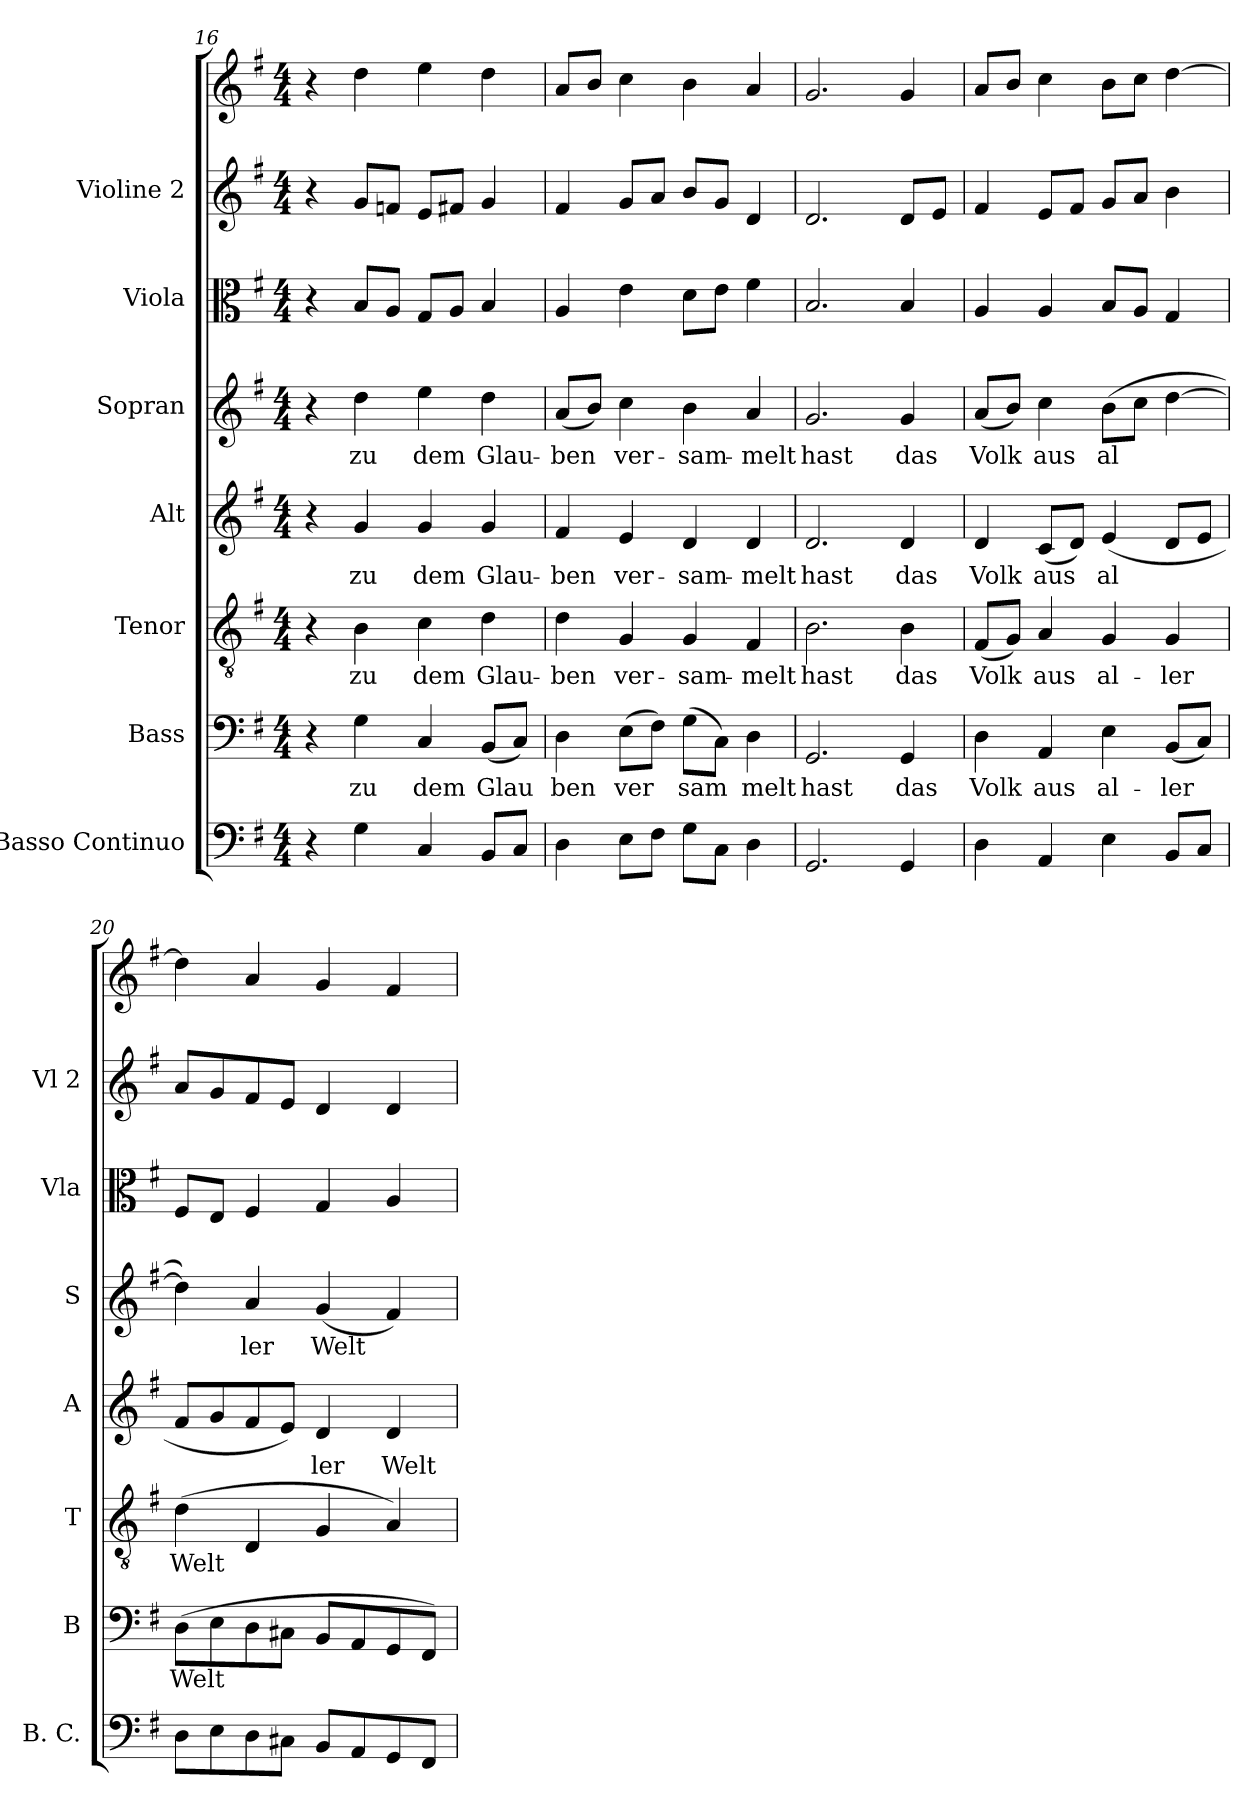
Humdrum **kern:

**kern	**kern	**text	**kern	**text	**kern	**text	**kern	**text	**kern	**kern	**kern
*part7	*part6	*part6	*part5	*part5	*part4	*part4	*part3	*part3	*part2	*part1	*part1
*staff8	*staff7	*staff7	*staff6	*staff6	*staff5	*staff5	*staff4	*staff4	*staff3	*staff2	*staff1
*I"Basso Continuo	*I"Bass	*	*I"Tenor	*	*I"Alt	*	*I"Sopran	*	*I"Viola	*I"Violine 2	*
*I'B. C.	*I'B	*	*I'T	*	*I'A	*	*I'S	*	*I'Vla	*I'Vl 2	*
!!LO:PB:g=z
*clefF4	*clefF4	*	*clefGv2	*	*clefG2	*	*clefG2	*	*clefC3	*clefG2	*clefG2
*ITrd7c12	*	*	*	*	*	*	*	*	*	*	*
*k[f#]	*k[f#]	*	*k[f#]	*	*k[f#]	*	*k[f#]	*	*k[f#]	*k[f#]	*k[f#]
*M4/4	*M4/4	*	*M4/4	*	*M4/4	*	*M4/4	*	*M4/4	*M4/4	*M4/4
=16	=16	=16	=16	=16	=16	=16	=16	=16	=16	=16	=16
4r	4r	.	4r	.	4r	.	4r	.	4r	4r	4r
!	!	!LO:LY:b	!	!LO:LY:b	!	!LO:LY:b	!	!LO:LY:b	!	!	!
4GG\	4G\	zu	4B\	zu	4g/	zu	4dd\	zu	8B/L	8g/L	4dd\
.	.	.	.	.	.	.	.	.	8A/J	8fn/J	.
!	!	!LO:LY:b	!	!LO:LY:b	!	!LO:LY:b	!	!LO:LY:b	!	!	!
4CC/	4C/	dem	4c\	dem	4g/	dem	4ee\	dem	8G/L	8e/L	4ee\
.	.	.	.	.	.	.	.	.	8A/J	8f#X/J	.
!	!	!LO:LY:b	!	!LO:LY:b	!	!LO:LY:b	!	!LO:LY:b	!	!	!
8BBB/L	(8BB/L	Glau	4d\	Glau-	4g/	Glau-	4dd\	Glau-	4B/	4g/	4dd\
8CC/J	8C/J)	.	.	.	.	.	.	.	.	.	.
=17	=17	=17	=17	=17	=17	=17	=17	=17	=17	=17	=17
!	!	!LO:LY:b	!	!LO:LY:b	!	!LO:LY:b	!	!LO:LY:b	!	!	!
4DD\	4D\	ben	4d\	ben	4f#/	ben	(8a/L	ben	4A/	4f#/	8a/L
.	.	.	.	.	.	.	8b/J)	.	.	.	8b/J
!	!	!LO:LY:b	!	!LO:LY:b	!	!LO:LY:b	!	!LO:LY:b	!	!	!
8EE\L	(8E\L	ver	4G/	ver-	4e/	ver-	4cc\	ver-	4e\	8g/L	4cc\
8FF#\J	8F#\J)	.	.	.	.	.	.	.	.	8a/J	.
!	!	!LO:LY:b	!	!LO:LY:b	!	!LO:LY:b	!	!LO:LY:b	!	!	!
8GG\L	(8G\L	sam	4G/	sam-	4d/	sam-	4b\	sam-	8d\L	8b/L	4b\
8CC\J	8C\J)	.	.	.	.	.	.	.	8e\J	8g/J	.
!	!	!LO:LY:b	!	!LO:LY:b	!	!LO:LY:b	!	!LO:LY:b	!	!	!
4DD\	4D\	melt	4F#/	melt	4d/	melt	4a/	melt	4f#\	4d/	4a/
=18	=18	=18	=18	=18	=18	=18	=18	=18	=18	=18	=18
!	!	!LO:LY:b	!	!LO:LY:b	!	!LO:LY:b	!	!LO:LY:b	!	!	!
2.GGG>/	2.GG>/	hast	2.B>\	hast	2.d>/	hast	2.g>/	hast	2.B>/	2.d>/	2.g>/
!	!	!LO:LY:b	!	!LO:LY:b	!	!LO:LY:b	!	!LO:LY:b	!	!	!
4GGG/	4GG/	das	4B\	das	4d/	das	4g/	das	4B/	8d/L	4g/
.	.	.	.	.	.	.	.	.	.	8e/J	.
!!LO:LB:g=z
=19	=19	=19	=19	=19	=19	=19	=19	=19	=19	=19	=19
!	!	!LO:LY:b	!	!LO:LY:b	!	!LO:LY:b	!	!LO:LY:b	!	!	!
4DD\	4D\	Volk	(8F#/L	Volk	4d/	Volk	(8a/L	Volk	4A/	4f#/	8a/L
.	.	.	8G/J)	.	.	.	8b/J)	.	.	.	8b/J
!	!	!LO:LY:b	!	!LO:LY:b	!	!LO:LY:b	!	!LO:LY:b	!	!	!
4AAA/	4AA/	aus	4A/	aus	(8c/L	aus	4cc\	aus	4A/	8e/L	4cc\
.	.	.	.	.	8d/J)	.	.	.	.	8f#/J	.
!	!	!LO:LY:b	!	!LO:LY:b	!	!LO:LY:b	!	!LO:LY:b	!	!	!
4EE\	4E\	al-	4G/	al-	(4e/	al	(8b\L	al	8B/L	8g/L	8b\L
.	.	.	.	.	.	.	8cc\J	.	8A/J	8a/J	8cc\J
!	!	!LO:LY:b	!	!LO:LY:b	!	!	!	!	!	!	!
8BBB/L	(8BB/L	ler	4G/	ler	8d/L	.	[4dd\	.	4G/	4b\	[4dd\
8CC/J	8C/J)	.	.	.	8e/J	.	.	.	.	.	.
=20	=20	=20	=20	=20	=20	=20	=20	=20	=20	=20	=20
!	!	!LO:LY:b	!	!LO:LY:b	!	!	!	!	!	!	!
8DD\L	(8D\L	Welt	(4d\	Welt	8f#/L	.	4dd\])	.	8F#/L	8a/L	4dd\]
8EE\	8E\	.	.	.	8g/	.	.	.	8E/J	8g/	.
!	!	!	!	!	!	!	!	!LO:LY:b	!	!	!
8DD\	8D\	.	4D/	.	8f#/	.	4a/	ler	4F#/	8f#/	4a/
8CC#X\J	8C#X\J	.	.	.	8e/J)	.	.	.	.	8e/J	.
!	!	!	!	!	!	!LO:LY:b	!	!LO:LY:b	!	!	!
8BBB/L	8BB/L	.	4G/	.	4d/	ler	(4g/	Welt	4G/	4d/	4g/
8AAA/	8AA/	.	.	.	.	.	.	.	.	.	.
!	!	!	!	!	!	!LO:LY:b	!	!	!	!	!
8GGG/	8GG/	.	4A/)	.	4d/	Welt	4f#/)	.	4A/	4d/	4f#/
8FFF#/J	8FF#/J)	.	.	.	.	.	.	.	.	.	.
=	=	=	=	=	=	=	=	=	=	=	=
*-	*-	*-	*-	*-	*-	*-	*-	*-	*-	*-	*-
